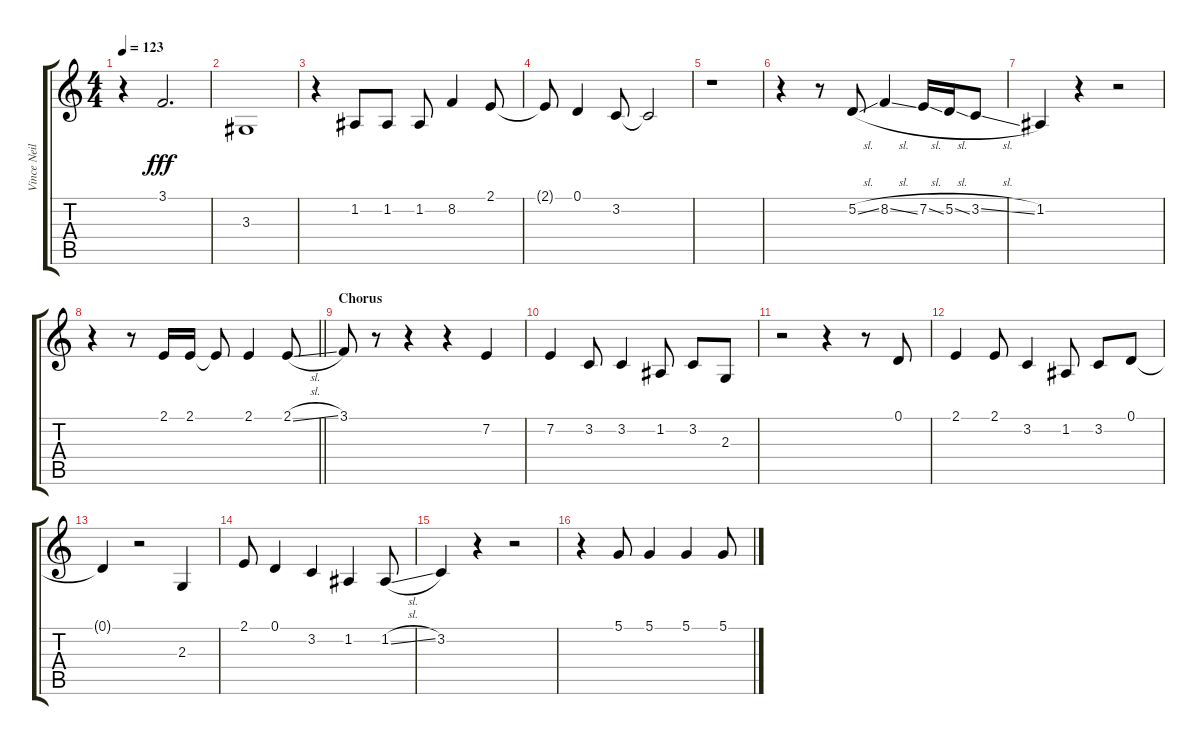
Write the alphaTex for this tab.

\track ("Vince Neil" "Vince Neil") {instrument lead2sawtooth}
\staff {score tabs}
\tuning (D4 A3 F3 C3 G2 C2) {hide}
\ts (4 4)
\tempo 123
\clef g2
\ks c
r.4{dy fff} 3.1.2{d} |
3.3.1 |
r.4 1.2.8 1.2.8 1.2.8 8.2.4 2.1.8 |
2.1{t}.8 0.1.4 3.2.8 3.2{t}.2 |
r.1 |
r.4 r.8 5.2{sl}.8 8.2{sl}.4 7.2{sl}.16 5.2{sl}.16 3.2{sl}.8 |
1.2.4 r.4 r.2 |
\barLineRight lightlight
r.4 r.8 2.1.16 2.1.16 2.1{t}.8 2.1.4 2.1{sl}.8 |
\section ("" "Chorus")
3.1.8 r.8 r.4 r.4 7.2.4 |
7.2.4 3.2.8 3.2.4 1.2.8 3.2.8 2.3.8 |
r.2 r.4 r.8 0.1.8 |
2.1.4 2.1.8 3.2.4 1.2.8 3.2.8 0.1.8 |
0.1{t}.4 r.2 2.3.4 |
2.1.8 0.1.4 3.2.4 1.2.4 1.2{sl}.8 |
3.2.4 r.4 r.2 |
r.4 5.1.8 5.1.4 5.1.4 5.1{sl}.8
